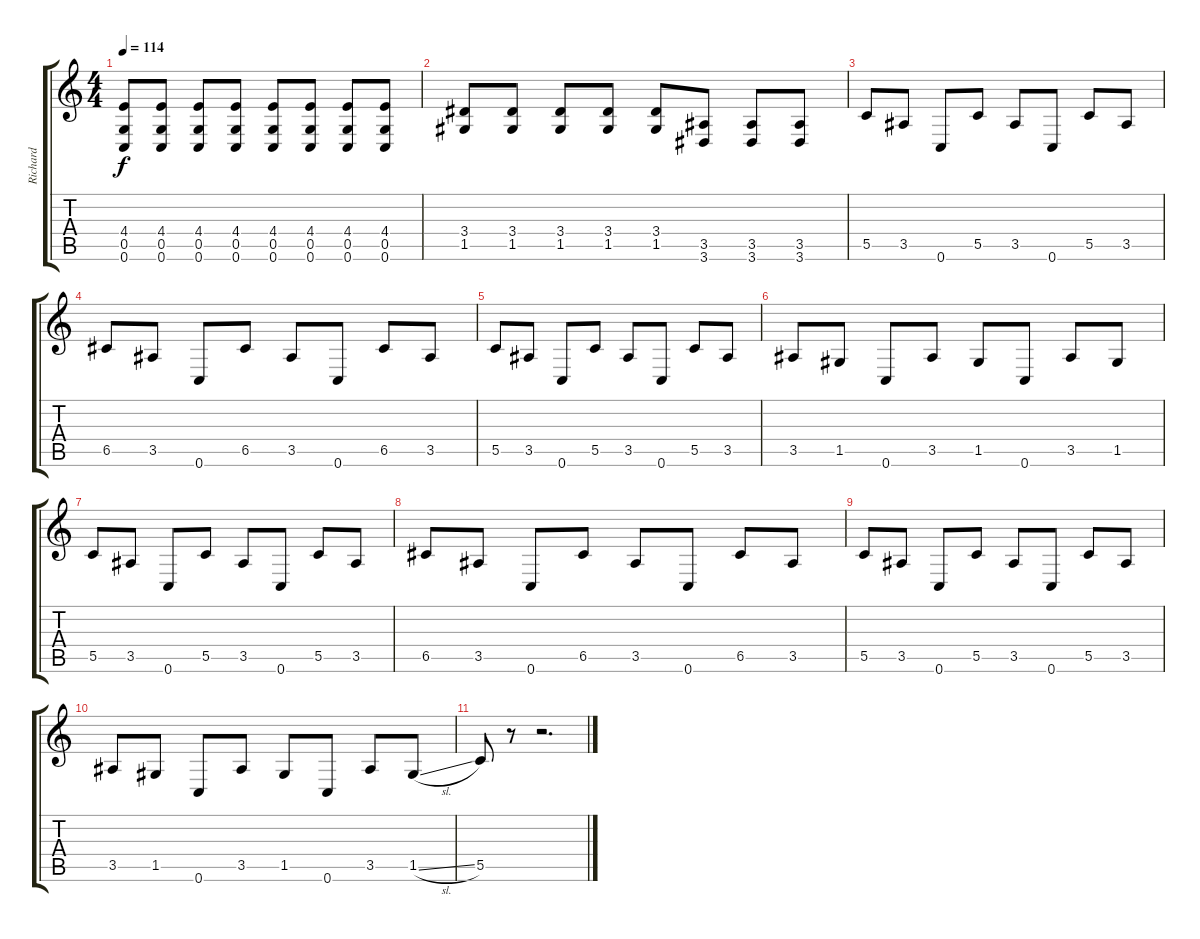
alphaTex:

\track ("Richard" "Richard") {instrument distortionguitar}
\staff {score tabs}
\tuning (D4 A3 F3 C3 G2 C2) {hide}
\ts (4 4)
\tempo 114
\clef g2
\ks c
(4.4 0.5 0.6).8{dy f} (4.4 0.5 0.6).8 (4.4 0.5 0.6).8 (4.4 0.5 0.6).8 (4.4 0.5 0.6).8 (4.4 0.5 0.6).8 (4.4 0.5 0.6).8 (4.4 0.5 0.6).8 |
(3.4 1.5).8 (3.4 1.5).8 (3.4 1.5).8 (3.4 1.5).8 (3.4 1.5).8 (3.5 3.6).8 (3.5 3.6).8 (3.5 3.6).8 |
5.5.8 3.5.8 0.6.8 5.5.8 3.5.8 0.6.8 5.5.8 3.5.8 |
6.5.8 3.5.8 0.6.8 6.5.8 3.5.8 0.6.8 6.5.8 3.5.8 |
5.5.8 3.5.8 0.6.8 5.5.8 3.5.8 0.6.8 5.5.8 3.5.8 |
3.5.8 1.5.8 0.6.8 3.5.8 1.5.8 0.6.8 3.5.8 1.5.8 |
5.5.8 3.5.8 0.6.8 5.5.8 3.5.8 0.6.8 5.5.8 3.5.8 |
6.5.8 3.5.8 0.6.8 6.5.8 3.5.8 0.6.8 6.5.8 3.5.8 |
5.5.8 3.5.8 0.6.8 5.5.8 3.5.8 0.6.8 5.5.8 3.5.8 |
3.5.8 1.5.8 0.6.8 3.5.8 1.5.8 0.6.8 3.5.8 1.5{sl}.8 |
5.5.8 r.8 r.2{d}
